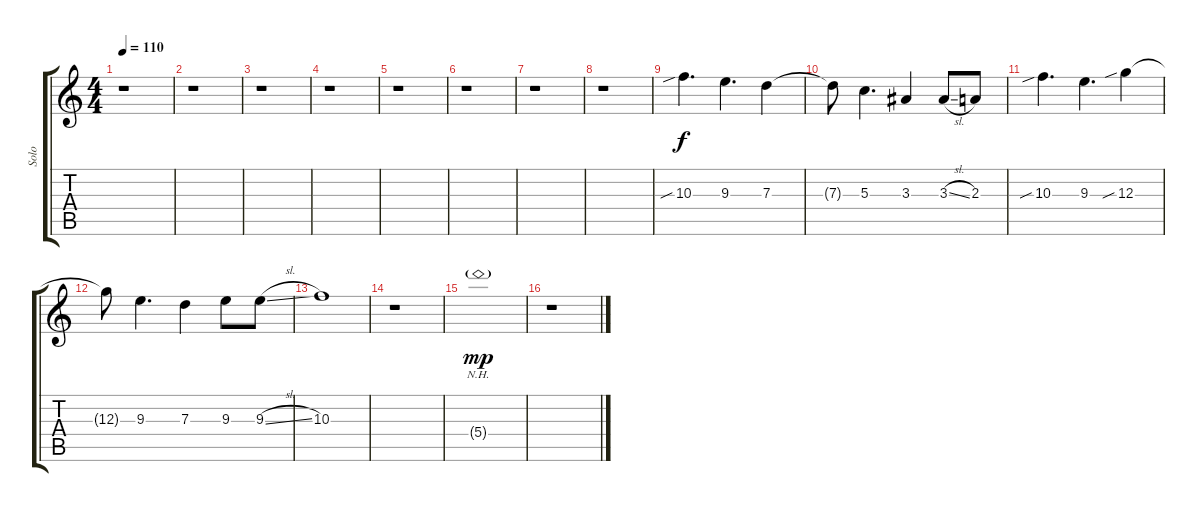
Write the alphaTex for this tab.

\track ("Solo" "Solo") {instrument acousticguitarsteel}
\staff {score tabs}
\tuning (E4 B3 G3 D3 A2 D2) {hide}
\ts (4 4)
\tempo 110
\clef g2
\ks c
r.1{dy f} |
r.1 |
r.1 |
r.1 |
r.1 |
r.1 |
r.1 |
r.1 |
10.3{sib}.4{d} 9.3.4{d} 7.3.4 |
7.3{t}.8 5.3.4{d} 3.3.4 3.3{sl}.8 2.3.8 |
10.3{sib}.4{d} 9.3.4{d} 12.3{sib}.4 |
12.3{t}.8 9.3.4{d} 7.3.4 9.3.8 9.3{sl}.8 |
10.3.1 |
r.1 |
5.4{nh g}.1{dy mp} |
r.1
